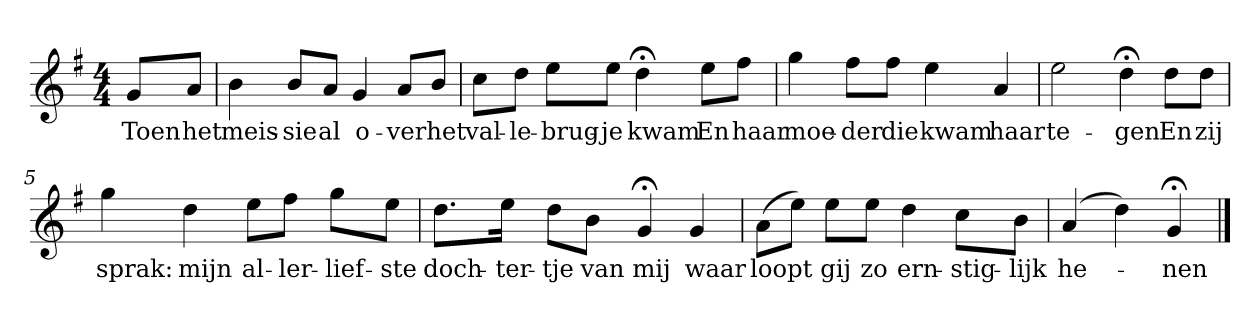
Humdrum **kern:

**kern	**text
*part1	*part1
*staff1	*staff1
*k[f#]	*
*G:	*
*M4/4	*
*MM120	*
=	=
8gL	Toen
8aJ	het
=1	=1
4b	meis-
8bL	-sie
8aJ	al
4g	o-
8aL	-ver
8bJ	het
=2	=2
8ccL	val-
8ddJ	-le-
8eeL	-brug-
8eeJ	-je
4dd;<	kwam
8eeL	En
8ff#J	haar
=3	=3
4gg	moe-
8ff#L	-der
8ff#J	die
4ee	kwam
4a	haar
=4	=4
2ee	te-
4dd;<	-gen
8ddL	En
8ddJ	zij
=5	=5
4gg	sprak:
4dd	mijn
8eeL	al-
8ff#J	-ler-
8ggL	-lief-
8eeJ	-ste
=6	=6
8.ddL	doch-
16eeJk	-ter-
8ddL	-tje
8bJ	van
4g;<	mij
4g	waar
=7	=7
(8aL	loopt
8eeJ)	.
8eeL	gij
8eeJ	zo
4dd	ern-
8ccL	-stig-
8bJ	-lijk
=8	=8
(4a	he-
4dd)	.
4g;<	-nen
==	==
*-	*-
